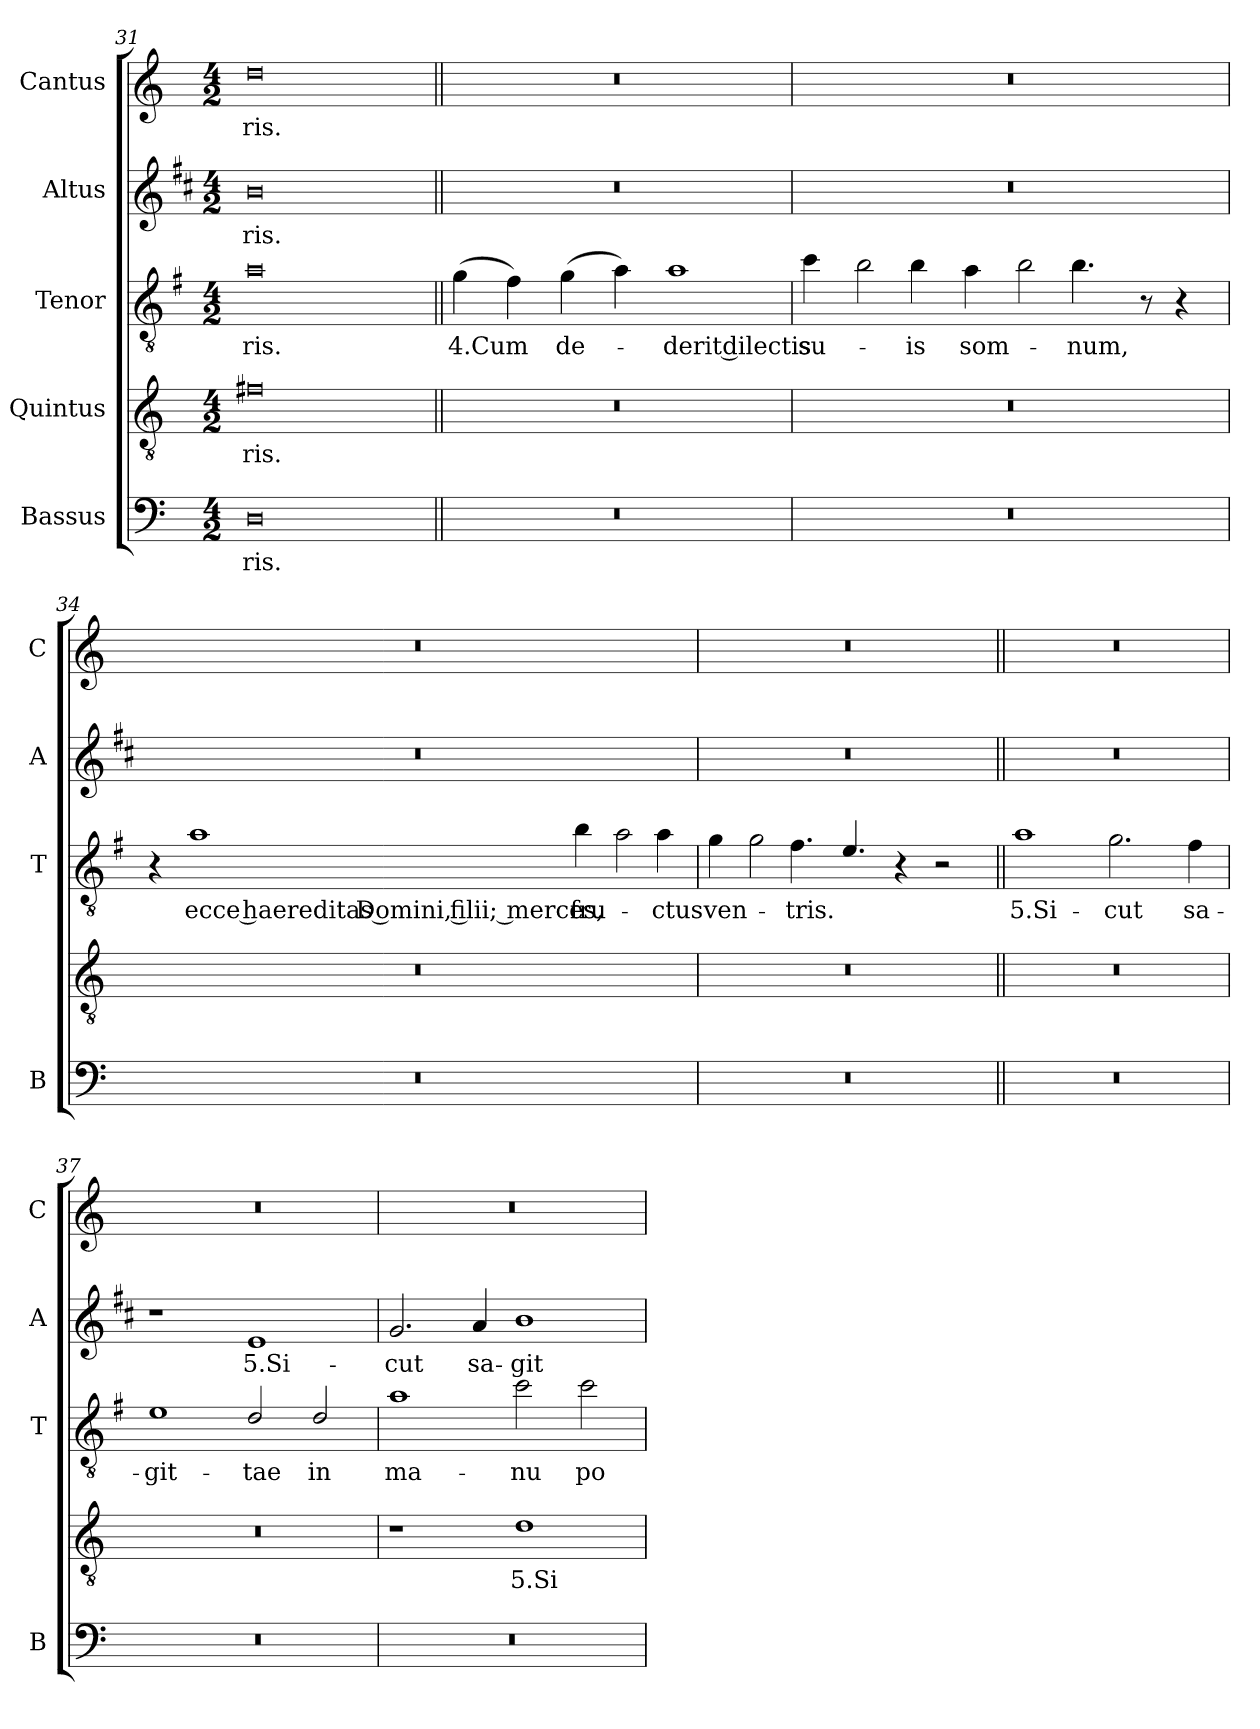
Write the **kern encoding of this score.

**kern	**text	**kern	**text	**kern	**text	**kern	**text	**kern	**text
*part5	*part5	*part4	*part4	*part3	*part3	*part2	*part2	*part1	*part1
*staff5	*staff5	*staff4	*staff4	*staff3	*staff3	*staff2	*staff2	*staff1	*staff1
*I"Bassus	*	*I"Quintus	*	*I"Tenor	*	*I"Altus	*	*I"Cantus	*
*I'B	*	*	*	*I'T	*	*I'A	*	*I'C	*
*clefF4	*	*clefGv2	*	*clefGv2	*	*clefG2	*	*clefG2	*
*	*	*	*	*ITrd4c7	*	*ITrd1c2	*	*	*
*k[]	*	*k[]	*	*k[]	*	*k[]	*	*k[]	*
*C:	*	*C:	*	*C:	*	*C:	*	*C:	*
*M4/2	*	*M4/2	*	*M4/2	*	*M4/2	*	*M4/2	*
=31	=31	=31	=31	=31	=31	=31	=31	=31	=31
!	!LO:LY:b	!	!LO:LY:b	!	!LO:LY:b	!	!LO:LY:b	!	!LO:LY:b
0D	-ris.	0f#X	-ris.	0d	-ris.	0a	-ris.	0dd	-ris.
!!LO:LB:g=z
=32||	=32||	=32||	=32||	=32||	=32||	=32||	=32||	=32||	=32||
!	!	!	!	!	!LO:LY:b	!	!	!	!
0r	.	0r	.	(>4c\	4.Cum	0r	.	0r	.
.	.	.	.	4B\)	.	.	.	.	.
!	!	!	!	!	!LO:LY:b	!	!	!	!
.	.	.	.	(>4c\	de-	.	.	.	.
.	.	.	.	4d\)	.	.	.	.	.
!	!	!	!	!	!LO:LY:b	!	!	!	!
.	.	.	.	1d	-derit dilectis	.	.	.	.
=33	=33	=33	=33	=33	=33	=33	=33	=33	=33
!	!	!	!	!	!LO:LY:b	!	!	!	!
0r	.	0r	.	4f\	su-	0r	.	0r	.
!	!	!	!	!LO:N:head=open	!	!	!	!	!
.	.	.	.	4e\	.	.	.	.	.
!	!	!	!	!	!LO:LY:b	!	!	!	!
.	.	.	.	4e\	-is	.	.	.	.
!	!	!	!	!	!LO:LY:b	!	!	!	!
.	.	.	.	4d\	som-	.	.	.	.
!	!	!	!	!LO:N:head=open	!	!	!	!	!
.	.	.	.	4e\	.	.	.	.	.
!	!	!	!	!	!LO:LY:b	!	!	!	!
.	.	.	.	4.e\	-num,	.	.	.	.
.	.	.	.	8r	.	.	.	.	.
.	.	.	.	4r	.	.	.	.	.
=34	=34	=34	=34	=34	=34	=34	=34	=34	=34
0r	.	0r	.	4r	.	0r	.	0r	.
!	!	!	!	!	!LO:LY:b	!	!	!	!
.	.	.	.	1d	ecce haereditas Domini, filii; merces,	.	.	.	.
!	!	!	!	!	!LO:LY:b	!	!	!	!
.	.	.	.	4e\	fru-	.	.	.	.
!	!	!	!	!LO:N:head=open	!	!	!	!	!
.	.	.	.	4d\	.	.	.	.	.
!	!	!	!	!	!LO:LY:b	!	!	!	!
.	.	.	.	4d\	-ctus	.	.	.	.
=35	=35	=35	=35	=35	=35	=35	=35	=35	=35
!	!	!	!	!	!LO:LY:b	!	!	!	!
0r	.	0r	.	4c\	ven-	0r	.	0r	.
!	!	!	!	!LO:N:head=open	!	!	!	!	!
.	.	.	.	4c\	.	.	.	.	.
!	!	!	!	!	!LO:LY:b	!	!	!	!
.	.	.	.	4.B\	-tris.	.	.	.	.
.	.	.	.	4.A/	.	.	.	.	.
.	.	.	.	4r	.	.	.	.	.
.	.	.	.	2r	.	.	.	.	.
!!LO:PB:g=z
=36||	=36||	=36||	=36||	=36||	=36||	=36||	=36||	=36||	=36||
!	!	!	!	!	!LO:LY:b	!	!	!	!
0r	.	0r	.	1d	5.Si-	0r	.	0r	.
!	!	!	!	!	!LO:LY:b	!	!	!	!
.	.	.	.	2.c\	-cut	.	.	.	.
!	!	!	!	!	!LO:LY:b	!	!	!	!
.	.	.	.	4B\	sa-	.	.	.	.
=37	=37	=37	=37	=37	=37	=37	=37	=37	=37
!	!	!	!	!	!LO:LY:b	!	!	!	!
0r	.	0r	.	1A	-git-	1r	.	0r	.
!	!	!	!	!	!LO:LY:b	!	!LO:LY:b	!	!
.	.	.	.	2G/	-tae	1d	5.Si-	.	.
!	!	!	!	!	!LO:LY:b	!	!	!	!
.	.	.	.	2G/	in	.	.	.	.
=38	=38	=38	=38	=38	=38	=38	=38	=38	=38
!	!	!	!	!	!LO:LY:b	!	!LO:LY:b	!	!
0r	.	1r	.	1d	ma-	2.f/	-cut	0r	.
!	!	!	!	!	!	!	!LO:LY:b	!	!
.	.	.	.	.	.	4g/	sa-	.	.
!	!	!	!LO:LY:b	!	!LO:LY:b	!	!LO:LY:b	!	!
.	.	1d	5.Si-	2f\	-nu	1a	-git-	.	.
!	!	!	!	!	!LO:LY:b	!	!	!	!
.	.	.	.	2f\	po-	.	.	.	.
=	=	=	=	=	=	=	=	=	=
*-	*-	*-	*-	*-	*-	*-	*-	*-	*-
